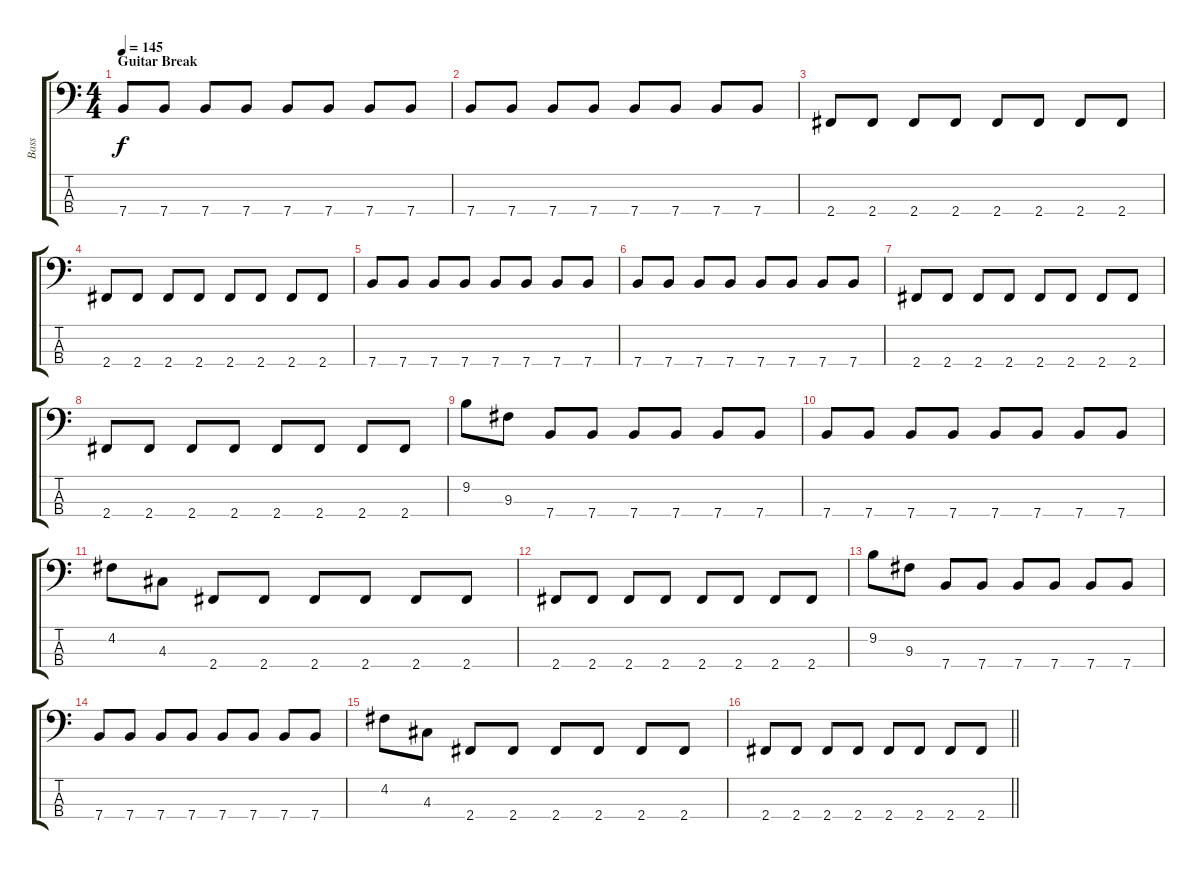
\track ("Bass" "Bass") {instrument electricbassfinger}
\staff {score tabs}
\tuning (G2 D2 A1 E1) {hide}
\ts (4 4)
\section ("" "Guitar Break")
\tempo 145
\clef f4
\ks c
7.4.8{dy f} 7.4.8 7.4.8 7.4.8 7.4.8 7.4.8 7.4.8 7.4.8 |
7.4.8 7.4.8 7.4.8 7.4.8 7.4.8 7.4.8 7.4.8 7.4.8 |
2.4.8 2.4.8 2.4.8 2.4.8 2.4.8 2.4.8 2.4.8 2.4.8 |
2.4.8 2.4.8 2.4.8 2.4.8 2.4.8 2.4.8 2.4.8 2.4.8 |
7.4.8 7.4.8 7.4.8 7.4.8 7.4.8 7.4.8 7.4.8 7.4.8 |
7.4.8 7.4.8 7.4.8 7.4.8 7.4.8 7.4.8 7.4.8 7.4.8 |
2.4.8 2.4.8 2.4.8 2.4.8 2.4.8 2.4.8 2.4.8 2.4.8 |
2.4.8 2.4.8 2.4.8 2.4.8 2.4.8 2.4.8 2.4.8 2.4.8 |
9.2.8 9.3.8 7.4.8 7.4.8 7.4.8 7.4.8 7.4.8 7.4.8 |
7.4.8 7.4.8 7.4.8 7.4.8 7.4.8 7.4.8 7.4.8 7.4.8 |
4.2.8 4.3.8 2.4.8 2.4.8 2.4.8 2.4.8 2.4.8 2.4.8 |
2.4.8 2.4.8 2.4.8 2.4.8 2.4.8 2.4.8 2.4.8 2.4.8 |
9.2.8 9.3.8 7.4.8 7.4.8 7.4.8 7.4.8 7.4.8 7.4.8 |
7.4.8 7.4.8 7.4.8 7.4.8 7.4.8 7.4.8 7.4.8 7.4.8 |
4.2.8 4.3.8 2.4.8 2.4.8 2.4.8 2.4.8 2.4.8 2.4.8 |
\barLineRight lightlight
2.4.8 2.4.8 2.4.8 2.4.8 2.4.8 2.4.8 2.4.8 2.4.8
